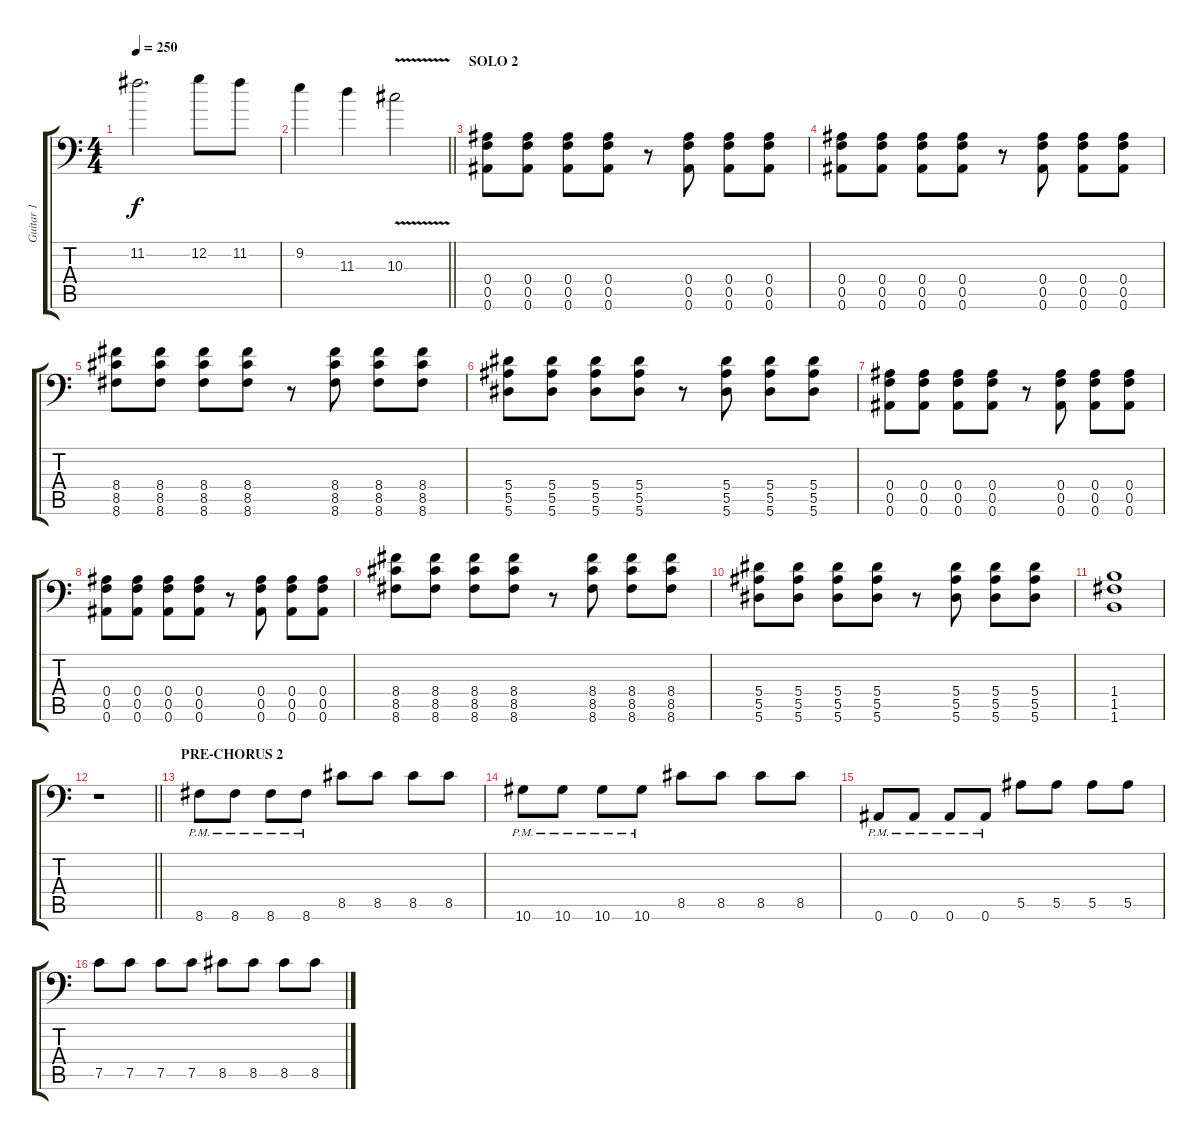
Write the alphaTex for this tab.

\track ("Guitar 1" "Guitar 1") {instrument distortionguitar}
\staff {score tabs}
\tuning (C4 G3 Eb3 Bb2 F2 Bb1) {hide}
\ts (4 4)
\tempo 250
\clef f4
\ks c
11.2{t}.2{d dy f} 12.2.8 11.2.8 |
\barLineRight lightlight
9.2.4 11.3.4 10.3{v}.2 |
\section ("" "SOLO 2")
(0.4 0.5 0.6).8 (0.4 0.5 0.6).8 (0.4 0.5 0.6).8 (0.4 0.5 0.6).8 r.8 (0.4 0.5 0.6).8 (0.4 0.5 0.6).8 (0.4 0.5 0.6).8 |
(0.4 0.5 0.6).8 (0.4 0.5 0.6).8 (0.4 0.5 0.6).8 (0.4 0.5 0.6).8 r.8 (0.4 0.5 0.6).8 (0.4 0.5 0.6).8 (0.4 0.5 0.6).8 |
(8.4 8.5 8.6).8 (8.4 8.5 8.6).8 (8.4 8.5 8.6).8 (8.4 8.5 8.6).8 r.8 (8.4 8.5 8.6).8 (8.4 8.5 8.6).8 (8.4 8.5 8.6).8 |
(5.4 5.5 5.6).8 (5.4 5.5 5.6).8 (5.4 5.5 5.6).8 (5.4 5.5 5.6).8 r.8 (5.4 5.5 5.6).8 (5.4 5.5 5.6).8 (5.4 5.5 5.6).8 |
(0.4 0.5 0.6).8 (0.4 0.5 0.6).8 (0.4 0.5 0.6).8 (0.4 0.5 0.6).8 r.8 (0.4 0.5 0.6).8 (0.4 0.5 0.6).8 (0.4 0.5 0.6).8 |
(0.4 0.5 0.6).8 (0.4 0.5 0.6).8 (0.4 0.5 0.6).8 (0.4 0.5 0.6).8 r.8 (0.4 0.5 0.6).8 (0.4 0.5 0.6).8 (0.4 0.5 0.6).8 |
(8.4 8.5 8.6).8 (8.4 8.5 8.6).8 (8.4 8.5 8.6).8 (8.4 8.5 8.6).8 r.8 (8.4 8.5 8.6).8 (8.4 8.5 8.6).8 (8.4 8.5 8.6).8 |
(5.4 5.5 5.6).8 (5.4 5.5 5.6).8 (5.4 5.5 5.6).8 (5.4 5.5 5.6).8 r.8 (5.4 5.5 5.6).8 (5.4 5.5 5.6).8 (5.4 5.5 5.6).8 |
(1.4 1.5 1.6).1 |
\barLineRight lightlight
r.1 |
\section ("" "PRE-CHORUS 2")
8.6{pm}.8 8.6{pm}.8 8.6{pm}.8 8.6{pm}.8 8.5.8 8.5.8 8.5.8 8.5.8 |
10.6{pm}.8 10.6{pm}.8 10.6{pm}.8 10.6{pm}.8 8.5.8 8.5.8 8.5.8 8.5.8 |
0.6{pm}.8 0.6{pm}.8 0.6{pm}.8 0.6{pm}.8 5.5.8 5.5.8 5.5.8 5.5.8 |
7.5.8 7.5.8 7.5.8 7.5.8 8.5.8 8.5.8 8.5.8 8.5.8
